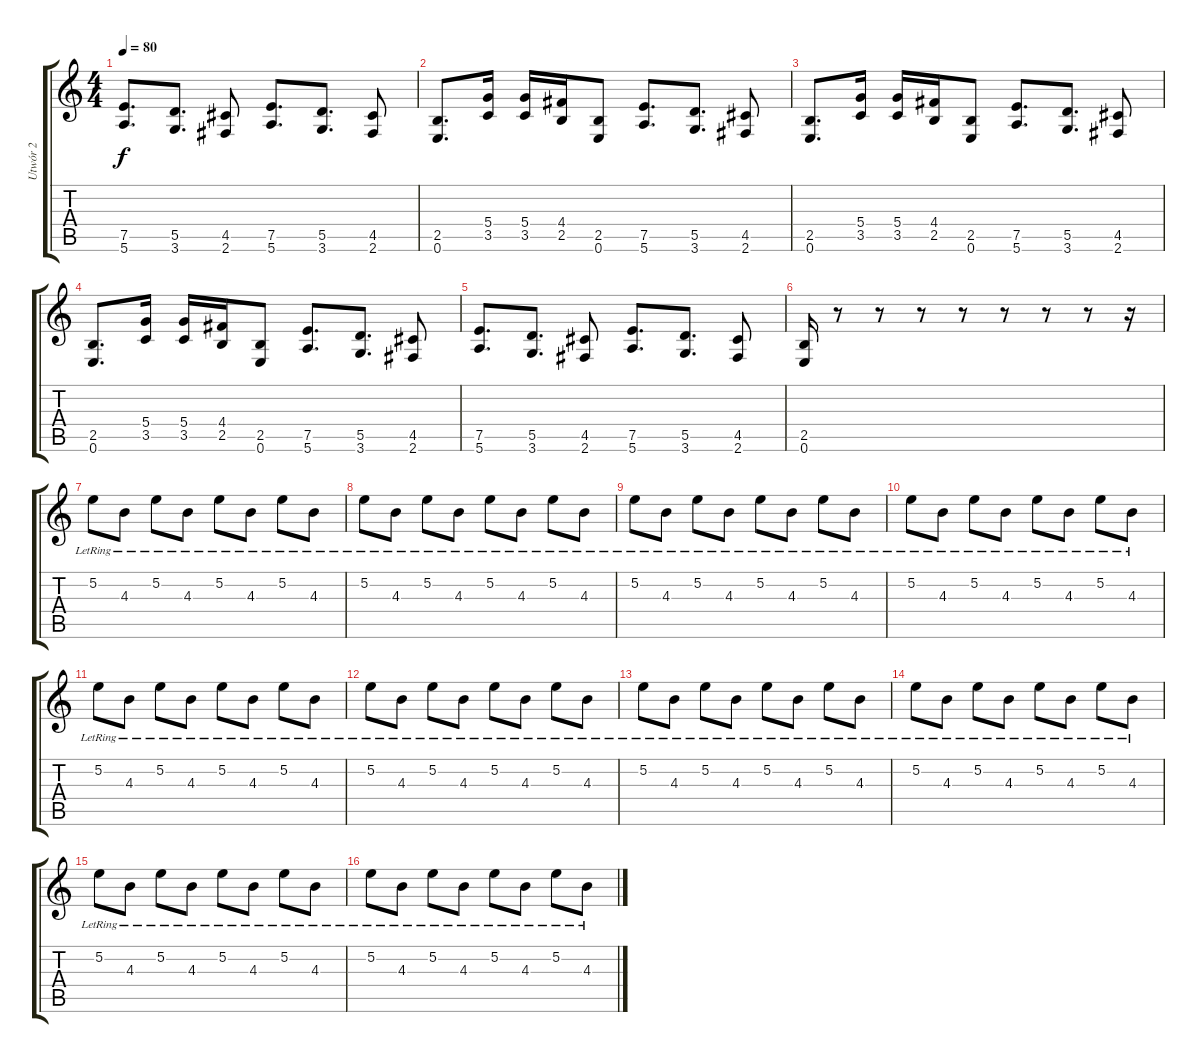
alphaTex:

\track ("Utwór 2" "Utwór 2") {instrument distortionguitar}
\staff {score tabs}
\tuning (E4 B3 G3 D3 A2 E2) {hide}
\ts (4 4)
\tempo 80
\clef g2
\ks c
(7.5 5.6).8{d dy f} (5.5 3.6).8{d} (4.5 2.6).8 (7.5 5.6).8{d} (5.5 3.6).8{d} (4.5 2.6).8 |
(2.5 0.6).8{d} (5.4 3.5).16 (5.4 3.5).16 (4.4 2.5).16 (2.5 0.6).8 (7.5 5.6).8{d} (5.5 3.6).8{d} (4.5 2.6).8 |
(2.5 0.6).8{d} (5.4 3.5).16 (5.4 3.5).16 (4.4 2.5).16 (2.5 0.6).8 (7.5 5.6).8{d} (5.5 3.6).8{d} (4.5 2.6).8 |
(2.5 0.6).8{d} (5.4 3.5).16 (5.4 3.5).16 (4.4 2.5).16 (2.5 0.6).8 (7.5 5.6).8{d} (5.5 3.6).8{d} (4.5 2.6).8 |
(7.5 5.6).8{d} (5.5 3.6).8{d} (4.5 2.6).8 (7.5 5.6).8{d} (5.5 3.6).8{d} (4.5 2.6).8 |
(2.5 0.6).16 r.8 r.8 r.8 r.8 r.8 r.8 r.8 r.16 |
5.2{lr}.8{instrument electricguitarclean} 4.3{lr}.8 5.2{lr}.8 4.3{lr}.8 5.2{lr}.8 4.3{lr}.8 5.2{lr}.8 4.3{lr}.8 |
5.2{lr}.8 4.3{lr}.8 5.2{lr}.8 4.3{lr}.8 5.2{lr}.8 4.3{lr}.8 5.2{lr}.8 4.3{lr}.8 |
5.2{lr}.8 4.3{lr}.8 5.2{lr}.8 4.3{lr}.8 5.2{lr}.8 4.3{lr}.8 5.2{lr}.8 4.3{lr}.8 |
5.2{lr}.8 4.3{lr}.8 5.2{lr}.8 4.3{lr}.8 5.2{lr}.8 4.3{lr}.8 5.2{lr}.8 4.3{lr}.8 |
5.2{lr}.8 4.3{lr}.8 5.2{lr}.8 4.3{lr}.8 5.2{lr}.8 4.3{lr}.8 5.2{lr}.8 4.3{lr}.8 |
5.2{lr}.8 4.3{lr}.8 5.2{lr}.8 4.3{lr}.8 5.2{lr}.8 4.3{lr}.8 5.2{lr}.8 4.3{lr}.8 |
5.2{lr}.8 4.3{lr}.8 5.2{lr}.8 4.3{lr}.8 5.2{lr}.8 4.3{lr}.8 5.2{lr}.8 4.3{lr}.8 |
5.2{lr}.8 4.3{lr}.8 5.2{lr}.8 4.3{lr}.8 5.2{lr}.8 4.3{lr}.8 5.2{lr}.8 4.3{lr}.8 |
5.2{lr}.8 4.3{lr}.8 5.2{lr}.8 4.3{lr}.8 5.2{lr}.8 4.3{lr}.8 5.2{lr}.8 4.3{lr}.8 |
5.2{lr}.8 4.3{lr}.8 5.2{lr}.8 4.3{lr}.8 5.2{lr}.8 4.3{lr}.8 5.2{lr}.8 4.3{lr}.8
